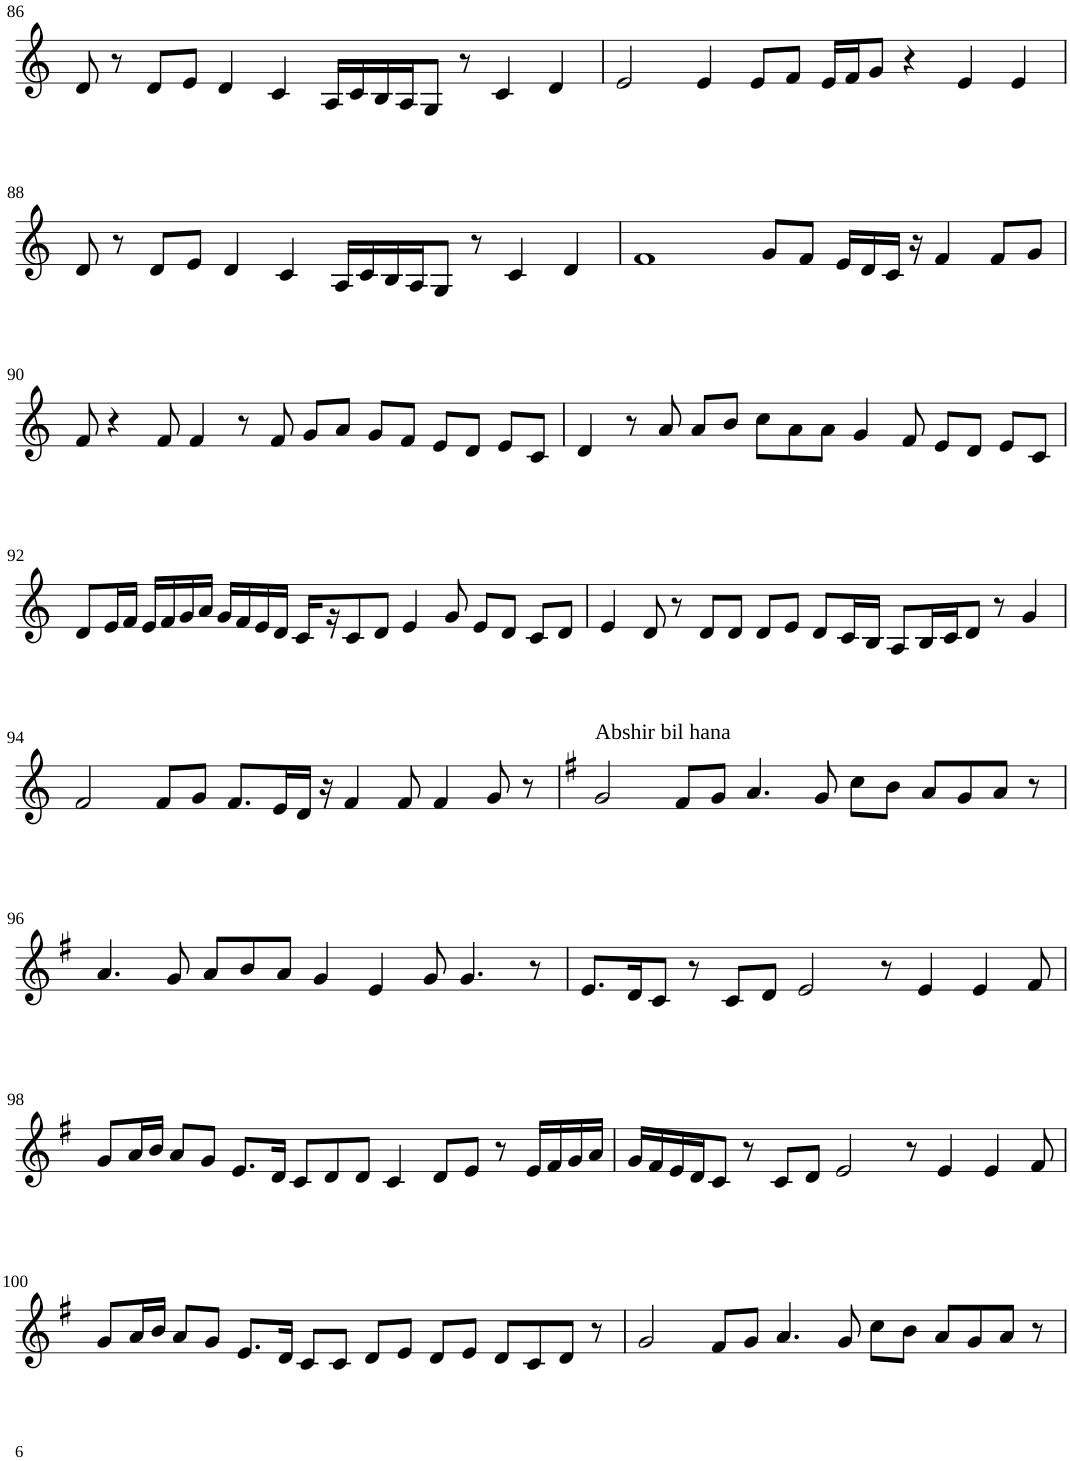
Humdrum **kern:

**kern
*part1
*staff1
*I"Violin
!!LO:PB:g=z
*clefG2
*k[]
*C:
*M8/4
=86
8d/
8r
8d/L
8e/J
4d/
4c/
16A/LL
16c/
16B/
16A/J
8G/J
8r
4c/
4d/
=87
2e/
4e/
8e/L
8f/J
16e/LL
16f/J
8g/J
4r
4e/
4e/
!!LO:LB:g=z
=88
8d/
8r
8d/L
8e/J
4d/
4c/
16A/LL
16c/
16B/
16A/J
8G/J
8r
4c/
4d/
=89
1f
8g/L
8f/J
16e/LL
16d/
16c/JJ
16r
4f/
8f/L
8g/J
!!LO:LB:g=z
=90
8f/
4r
8f/
4f/
8r
8f/
8g/L
8a/J
8g/L
8f/J
8e/L
8d/J
8e/L
8c/J
=91
4d/
8r
8a/
8a/L
8b/J
8cc\L
8a\
8a\J
4g/
8f/
8e/L
8d/J
8e/L
8c/J
!!LO:LB:g=z
=92
8d/L
16e/L
16f/JJ
16e/LL
16f/
16g/
16a/JJ
16g/LL
16f/
16e/
16d/JJ
16c/LL
16r
8c/
8d/J
4e/
8g/
8e/L
8d/J
8c/L
8d/J
=93
4e/
8d/
8r
8d/L
8d/J
8d/L
8e/J
8d/L
16c/L
16B/JJ
8A/L
16B/L
16c/J
8d/J
8r
4g/
!!LO:LB:g=z
=94
2f/
8f/L
8g/J
8.f/L
16e/L
16d/JJ
16r
4f/
8f/
4f/
8g/
8r
=95
*k[f#]
*G:
!LO:TX:a:t=Abshir bil hana
2g/
8f#/L
8g/J
4.a/
8g/
8cc\L
8b\J
8a/L
8g/
8a/J
8r
!!LO:LB:g=z
=96
4.a/
8g/
8a/L
8b/
8a/J
4g/
4e/
8g/
4.g/
8r
=97
8.e/L
16d/K
8c/J
8r
8c/L
8d/J
2e/
8r
4e/
4e/
8f#/
!!LO:LB:g=z
=98
8g/L
16a/L
16b/JJ
8a/L
8g/J
8.e/L
16d/Jk
8c/L
8d/
8d/J
4c/
8d/L
8e/J
8r
16e/LL
16f#/
16g/
16a/JJ
=99
16g/LL
16f#/
16e/
16d/J
8c/J
8r
8c/L
8d/J
2e/
8r
4e/
4e/
8f#/
!!LO:LB:g=z
=100
8g/L
16a/L
16b/JJ
8a/L
8g/J
8.e/L
16d/Jk
8c/L
8c/J
8d/L
8e/J
8d/L
8e/J
8d/L
8c/
8d/J
8r
=101
2g/
8f#/L
8g/J
4.a/
8g/
8cc\L
8b\J
8a/L
8g/
8a/J
8r
=
*-
